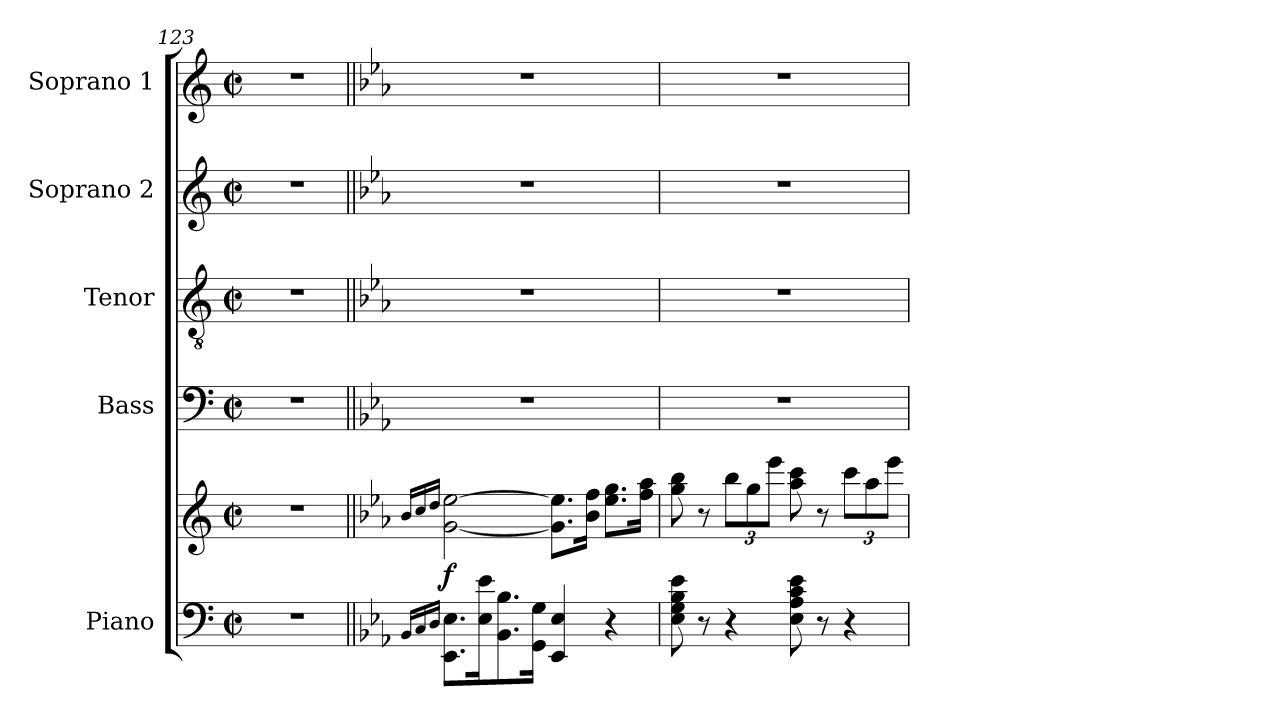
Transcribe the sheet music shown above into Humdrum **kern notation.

**kern	**kern	**dynam	**kern	**kern	**kern	**kern
*part5	*part5	*part5	*part4	*part3	*part2	*part1
*staff6	*staff5	*staff5/6	*staff4	*staff3	*staff2	*staff1
*I"Piano	*	*	*I"Bass	*I"Tenor	*I"Soprano 2	*I"Soprano 1
*I'Pno.	*	*	*I'Bas.	*I'Tén.	*I'Sop.	*
*clefF4	*clefG2	*	*clefF4	*clefGv2	*clefG2	*clefG2
*k[]	*k[]	*	*k[]	*k[]	*k[]	*k[]
*C:	*C:	*	*C:	*C:	*C:	*C:
*M2/2	*M2/2	*	*M2/2	*M2/2	*M2/2	*M2/2
*met(c|)	*met(c|)	*	*met(c|)	*met(c|)	*met(c|)	*met(c|)
=123	=123	=123	=123	=123	=123	=123
1r	1r	.	1r	1r	1r	1r
!!LO:PB:g=z
=124||	=124||	=124||	=124||	=124||	=124||	=124||
*k[b-e-a-]	*k[b-e-a-]	*	*k[b-e-a-]	*k[b-e-a-]	*k[b-e-a-]	*k[b-e-a-]
*E-:	*E-:	*	*E-:	*E-:	*E-:	*E-:
*	*	*	*	*	*	*MM40
16qBB-/LL	16qb-/LL	.	.	.	.	.
16qC/	16qcc/	.	.	.	.	.
16qD/JJ	16qdd/JJ	.	.	.	.	.
!	!	!LO:DY:b	!	!	!	!
8.EE-\ 8.E-\L	[2g\ [2ee-\	f	1r	1r	1r	1r
16E-\ 16e-\K	.	.	.	.	.	.
8.BB-\ 8.B-\	.	.	.	.	.	.
16GG\ 16G\Jk	.	.	.	.	.	.
4EE-/ 4E-/	8.g\] 8.ee-\]L	.	.	.	.	.
.	16b-\ 16ff\Jk	.	.	.	.	.
4r	8.ee-\ 8.gg\L	.	.	.	.	.
.	16ff\ 16aa-\Jk	.	.	.	.	.
=125	=125	=125	=125	=125	=125	=125
8E-\ 8G\ 8B-\ 8e-\	8gg\ 8bb-\	.	1r	1r	1r	1r
8r	8r	.	.	.	.	.
*	*Xbrackettup	*	*	*	*	*
4r	12bb-\L	.	.	.	.	.
.	12gg\	.	.	.	.	.
.	12eee-\J	.	.	.	.	.
8E-\ 8A-\ 8c\ 8e-\	8aa-\ 8ccc\	.	.	.	.	.
8r	8r	.	.	.	.	.
4r	12ccc\L	.	.	.	.	.
.	12aa-\	.	.	.	.	.
.	12eee-\J	.	.	.	.	.
=	=	=	=	=	=	=
*-	*-	*-	*-	*-	*-	*-
